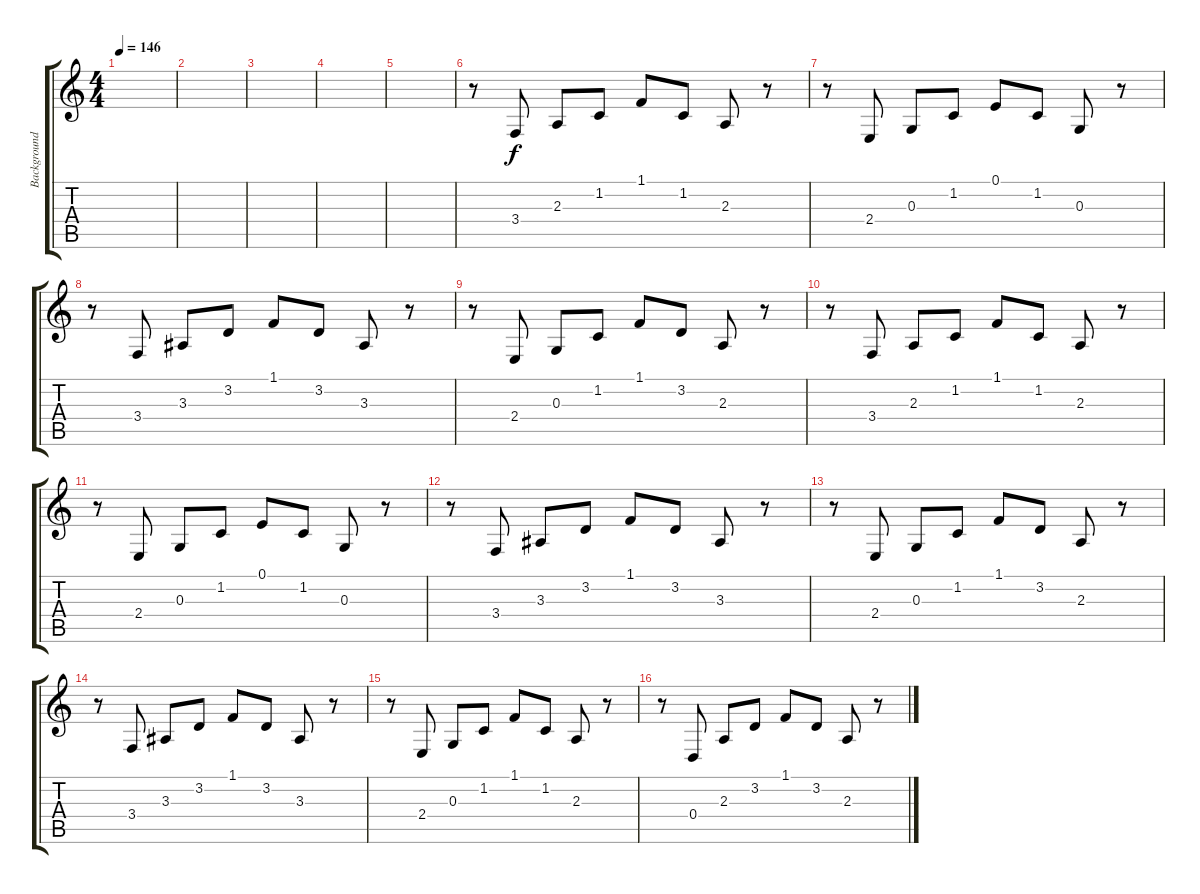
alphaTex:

\track ("Background" "Background") {instrument tubularbells}
\staff {score tabs}
\tuning (E4 B3 G3 D3 A2 E2) {hide}
\ts (4 4)
\tempo 146
\clef g2
\ks c
|
|
|
|
|
r.8{volume 12 instrument tubularbells} 3.4.8 2.3.8 1.2.8 1.1.8 1.2.8 2.3.8 r.8 |
r.8 2.4.8 0.3.8 1.2.8 0.1.8 1.2.8 0.3.8 r.8 |
r.8 3.4.8 3.3.8 3.2.8 1.1.8 3.2.8 3.3.8 r.8 |
r.8 2.4.8 0.3.8 1.2.8 1.1.8 3.2.8 2.3.8 r.8 |
r.8 3.4.8 2.3.8 1.2.8 1.1.8 1.2.8 2.3.8 r.8 |
r.8 2.4.8 0.3.8 1.2.8 0.1.8 1.2.8 0.3.8 r.8 |
r.8 3.4.8 3.3.8 3.2.8 1.1.8 3.2.8 3.3.8 r.8 |
r.8 2.4.8 0.3.8 1.2.8 1.1.8 3.2.8 2.3.8 r.8 |
r.8 3.4.8 3.3.8 3.2.8 1.1.8 3.2.8 3.3.8 r.8 |
r.8 2.4.8 0.3.8 1.2.8 1.1.8 1.2.8 2.3.8 r.8 |
r.8 0.4.8 2.3.8 3.2.8 1.1.8 3.2.8 2.3.8 r.8
